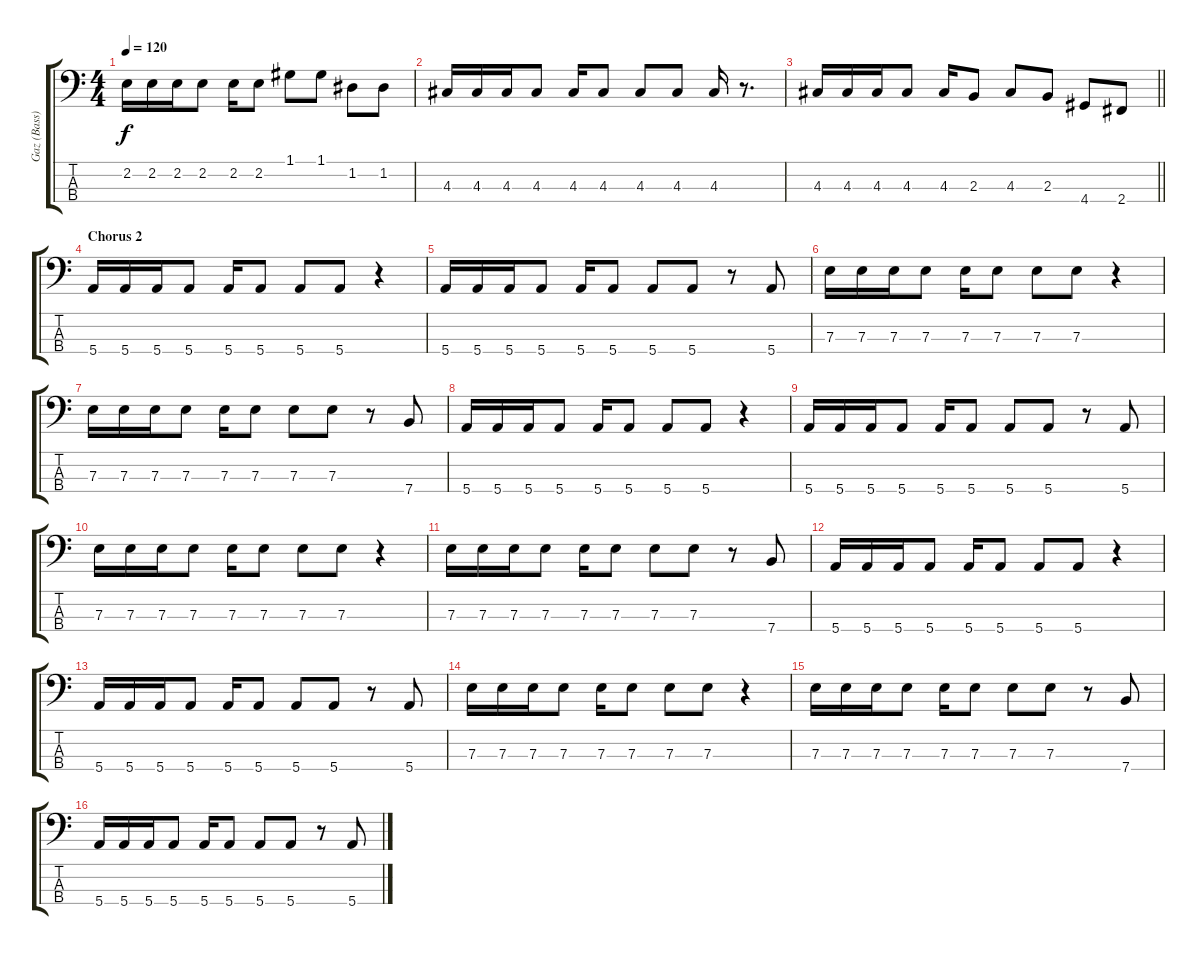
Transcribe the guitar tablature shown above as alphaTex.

\track ("Gaz (Bass)" "Gaz (Bass)") {instrument electricbasspick}
\staff {score tabs}
\tuning (G2 D2 A1 E1) {hide}
\ts (4 4)
\tempo 120
\clef f4
\ks c
2.2.16{dy f} 2.2.16 2.2.16 2.2.8 2.2.16 2.2.8 1.1.8 1.1.8 1.2.8 1.2.8 |
4.3.16 4.3.16 4.3.16 4.3.8 4.3.16 4.3.8 4.3.8 4.3.8 4.3.16 r.8{d} |
\barLineRight lightlight
4.3.16 4.3.16 4.3.16 4.3.8 4.3.16 2.3.8 4.3.8 2.3.8 4.4.8 2.4.8 |
\section ("" "Chorus 2")
5.4.16 5.4.16 5.4.16 5.4.8 5.4.16 5.4.8 5.4.8 5.4.8 r.4 |
5.4.16 5.4.16 5.4.16 5.4.8 5.4.16 5.4.8 5.4.8 5.4.8 r.8 5.4.8 |
7.3.16 7.3.16 7.3.16 7.3.8 7.3.16 7.3.8 7.3.8 7.3.8 r.4 |
7.3.16 7.3.16 7.3.16 7.3.8 7.3.16 7.3.8 7.3.8 7.3.8 r.8 7.4.8 |
5.4.16 5.4.16 5.4.16 5.4.8 5.4.16 5.4.8 5.4.8 5.4.8 r.4 |
5.4.16 5.4.16 5.4.16 5.4.8 5.4.16 5.4.8 5.4.8 5.4.8 r.8 5.4.8 |
7.3.16 7.3.16 7.3.16 7.3.8 7.3.16 7.3.8 7.3.8 7.3.8 r.4 |
7.3.16 7.3.16 7.3.16 7.3.8 7.3.16 7.3.8 7.3.8 7.3.8 r.8 7.4.8 |
5.4.16 5.4.16 5.4.16 5.4.8 5.4.16 5.4.8 5.4.8 5.4.8 r.4 |
5.4.16 5.4.16 5.4.16 5.4.8 5.4.16 5.4.8 5.4.8 5.4.8 r.8 5.4.8 |
7.3.16 7.3.16 7.3.16 7.3.8 7.3.16 7.3.8 7.3.8 7.3.8 r.4 |
7.3.16 7.3.16 7.3.16 7.3.8 7.3.16 7.3.8 7.3.8 7.3.8 r.8 7.4.8 |
5.4.16 5.4.16 5.4.16 5.4.8 5.4.16 5.4.8 5.4.8 5.4.8 r.8 5.4.8
